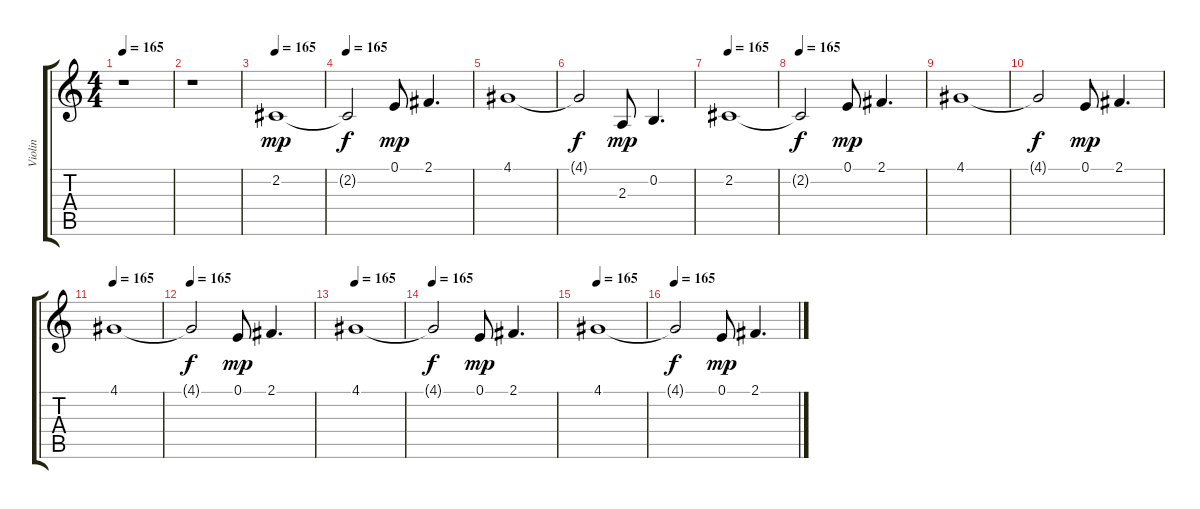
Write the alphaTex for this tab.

\track ("Violin" "Violin") {instrument stringensemble1}
\staff {score tabs}
\tuning (E4 B3 G3 D3 A2 E2) {hide}
\ts (4 4)
\tempo 165
\clef g2
\ks c
r.1{dy mp} |
r.1 |
\tempo 165
2.2.1{volume 16} |
\tempo 165
2.2{t}.2{dy f} 0.1.8{dy mp} 2.1.4{d} |
4.1.1 |
4.1{t}.2{dy f} 2.3.8{dy mp} 0.2.4{d} |
\tempo 165
2.2.1 |
\tempo 165
2.2{t}.2{dy f} 0.1.8{dy mp} 2.1.4{d} |
4.1.1 |
4.1{t}.2{dy f} 0.1.8{dy mp} 2.1.4{d} |
\tempo 165
4.1.1 |
\tempo 165
4.1{t}.2{dy f} 0.1.8{dy mp} 2.1.4{d} |
\tempo 165
4.1.1 |
\tempo 165
4.1{t}.2{dy f} 0.1.8{dy mp} 2.1.4{d} |
\tempo 165
4.1.1 |
\tempo 165
4.1{t}.2{dy f} 0.1.8{dy mp} 2.1.4{d}
